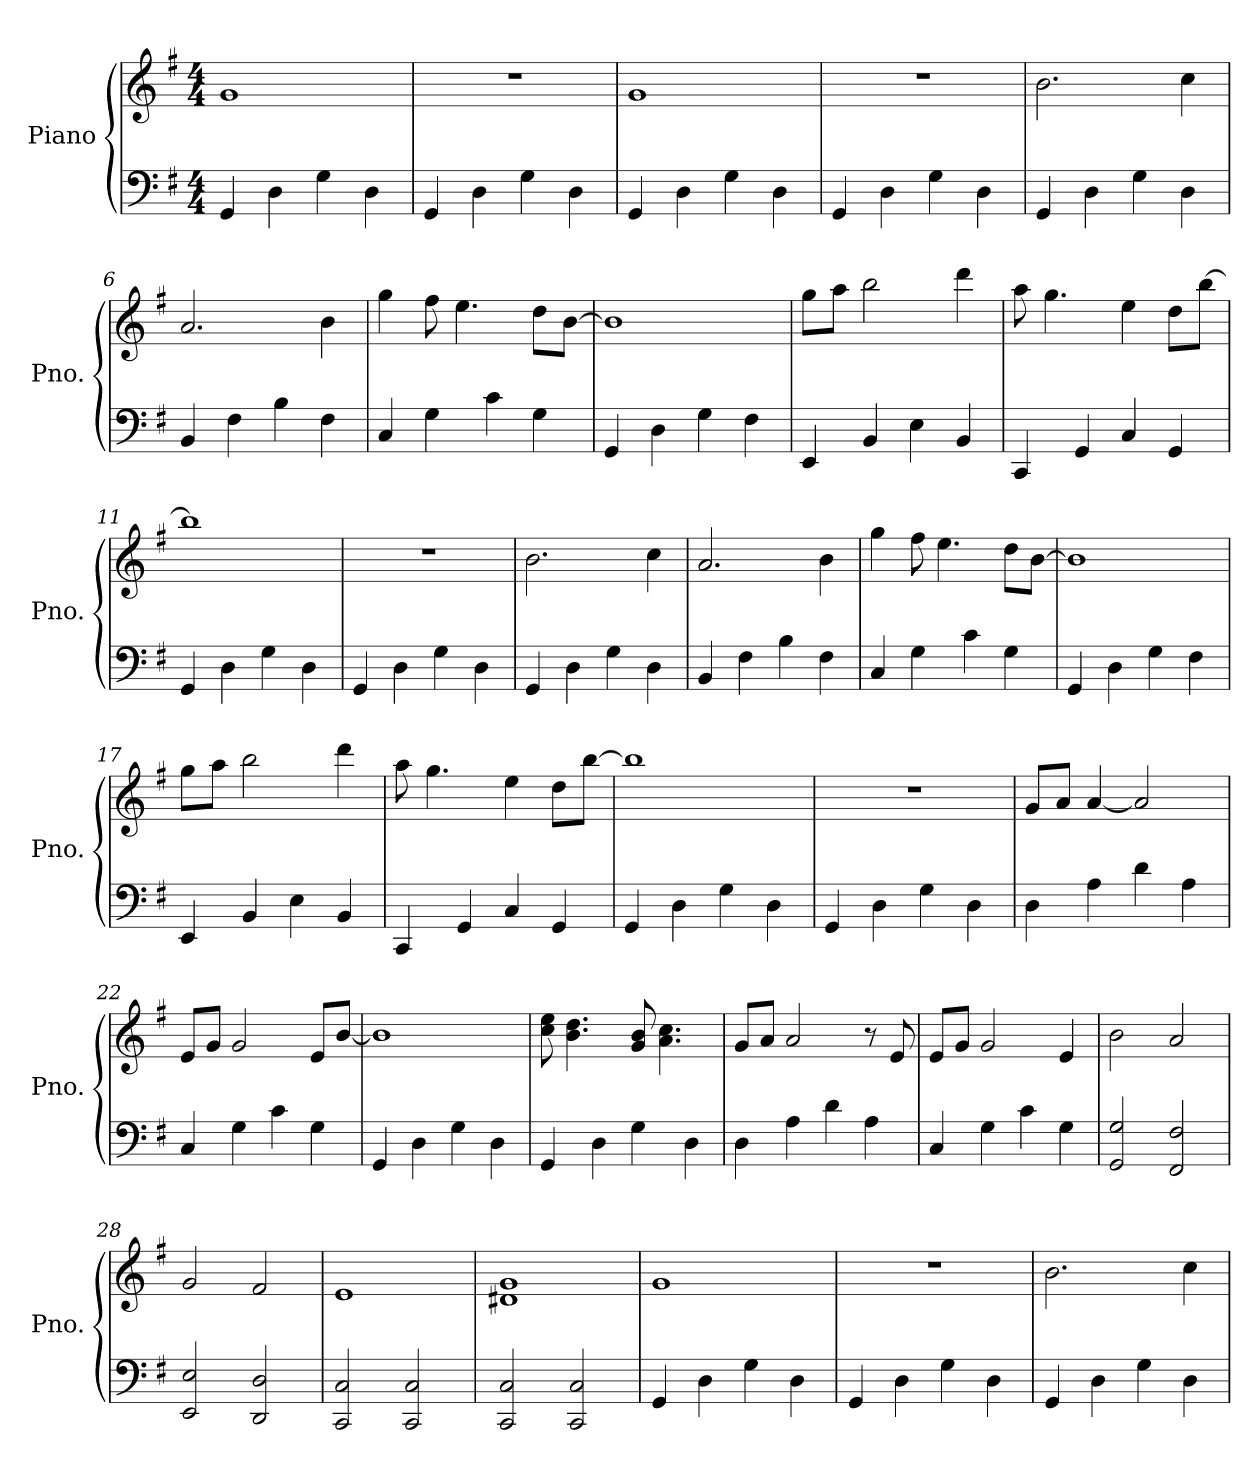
**kern	**kern
*part1	*part1
*staff2	*staff1
*I"Piano	*
*I'Pno.	*
*clefF4	*clefG2
*k[f#]	*k[f#]
*M4/4	*M4/4
=1	=1
4GG/	1g
4D\	.
4G\	.
4D\	.
=2	=2
4GG/	1r
4D\	.
4G\	.
4D\	.
=3	=3
4GG/	1g
4D\	.
4G\	.
4D\	.
=4	=4
4GG/	1r
4D\	.
4G\	.
4D\	.
=5	=5
4GG/	2.b\
4D\	.
4G\	.
4D\	4cc\
=6	=6
4BB/	2.a/
4F#\	.
4B\	.
4F#\	4b\
=7	=7
4C/	4gg\
4G\	8ff#\
.	4.ee\
4c\	.
4G\	8dd\L
.	[8b\J
=8	=8
4GG/	1b]
4D\	.
4G\	.
4F#\	.
!!LO:LB:g=z
=9	=9
4EE/	8gg\L
.	8aa\J
4BB/	2bb\
4E\	.
4BB/	4ddd\
=10	=10
4CC/	8aa\
.	4.gg\
4GG/	.
4C/	4ee\
4GG/	8dd\L
.	[8bb\J
=11	=11
4GG/	1bb]
4D\	.
4G\	.
4D\	.
=12	=12
4GG/	1r
4D\	.
4G\	.
4D\	.
=13	=13
4GG/	2.b\
4D\	.
4G\	.
4D\	4cc\
=14	=14
4BB/	2.a/
4F#\	.
4B\	.
4F#\	4b\
=15	=15
4C/	4gg\
4G\	8ff#\
.	4.ee\
4c\	.
4G\	8dd\L
.	[8b\J
=16	=16
4GG/	1b]
4D\	.
4G\	.
4F#\	.
!!LO:LB:g=z
=17	=17
4EE/	8gg\L
.	8aa\J
4BB/	2bb\
4E\	.
4BB/	4ddd\
=18	=18
4CC/	8aa\
.	4.gg\
4GG/	.
4C/	4ee\
4GG/	8dd\L
.	[8bb\J
=19	=19
4GG/	1bb]
4D\	.
4G\	.
4D\	.
=20	=20
4GG/	1r
4D\	.
4G\	.
4D\	.
=21	=21
4D\	8g/L
.	8a/J
4A\	[4a/
4d\	2a/]
4A\	.
=22	=22
4C/	8e/L
.	8g/J
4G\	2g/
4c\	.
4G\	8e/L
.	[8b/J
=23	=23
4GG/	1b]
4D\	.
4G\	.
4D\	.
=24	=24
4GG/	8cc\ 8ee\
.	4.b\ 4.dd\
4D\	.
4G\	8g/ 8b/
.	4.a\ 4.cc\
4D\	.
!!LO:LB:g=z
=25	=25
4D\	8g/L
.	8a/J
4A\	2a/
4d\	.
4A\	8r
.	8e/
=26	=26
4C/	8e/L
.	8g/J
4G\	2g/
4c\	.
4G\	4e/
=27	=27
2GG/ 2G/	2b\
2FF#/ 2F#/	2a/
=28	=28
2EE/ 2E/	2g/
2DD/ 2D/	2f#/
=29	=29
2CC/ 2C/	1e
2CC/ 2C/	.
=30	=30
2CC/ 2C/	1d#X 1g
2CC/ 2C/	.
=31	=31
4GG/	1g
4D\	.
4G\	.
4D\	.
=32	=32
4GG/	1r
4D\	.
4G\	.
4D\	.
=33	=33
4GG/	2.b\
4D\	.
4G\	.
4D\	4cc\
=	=
*-	*-
